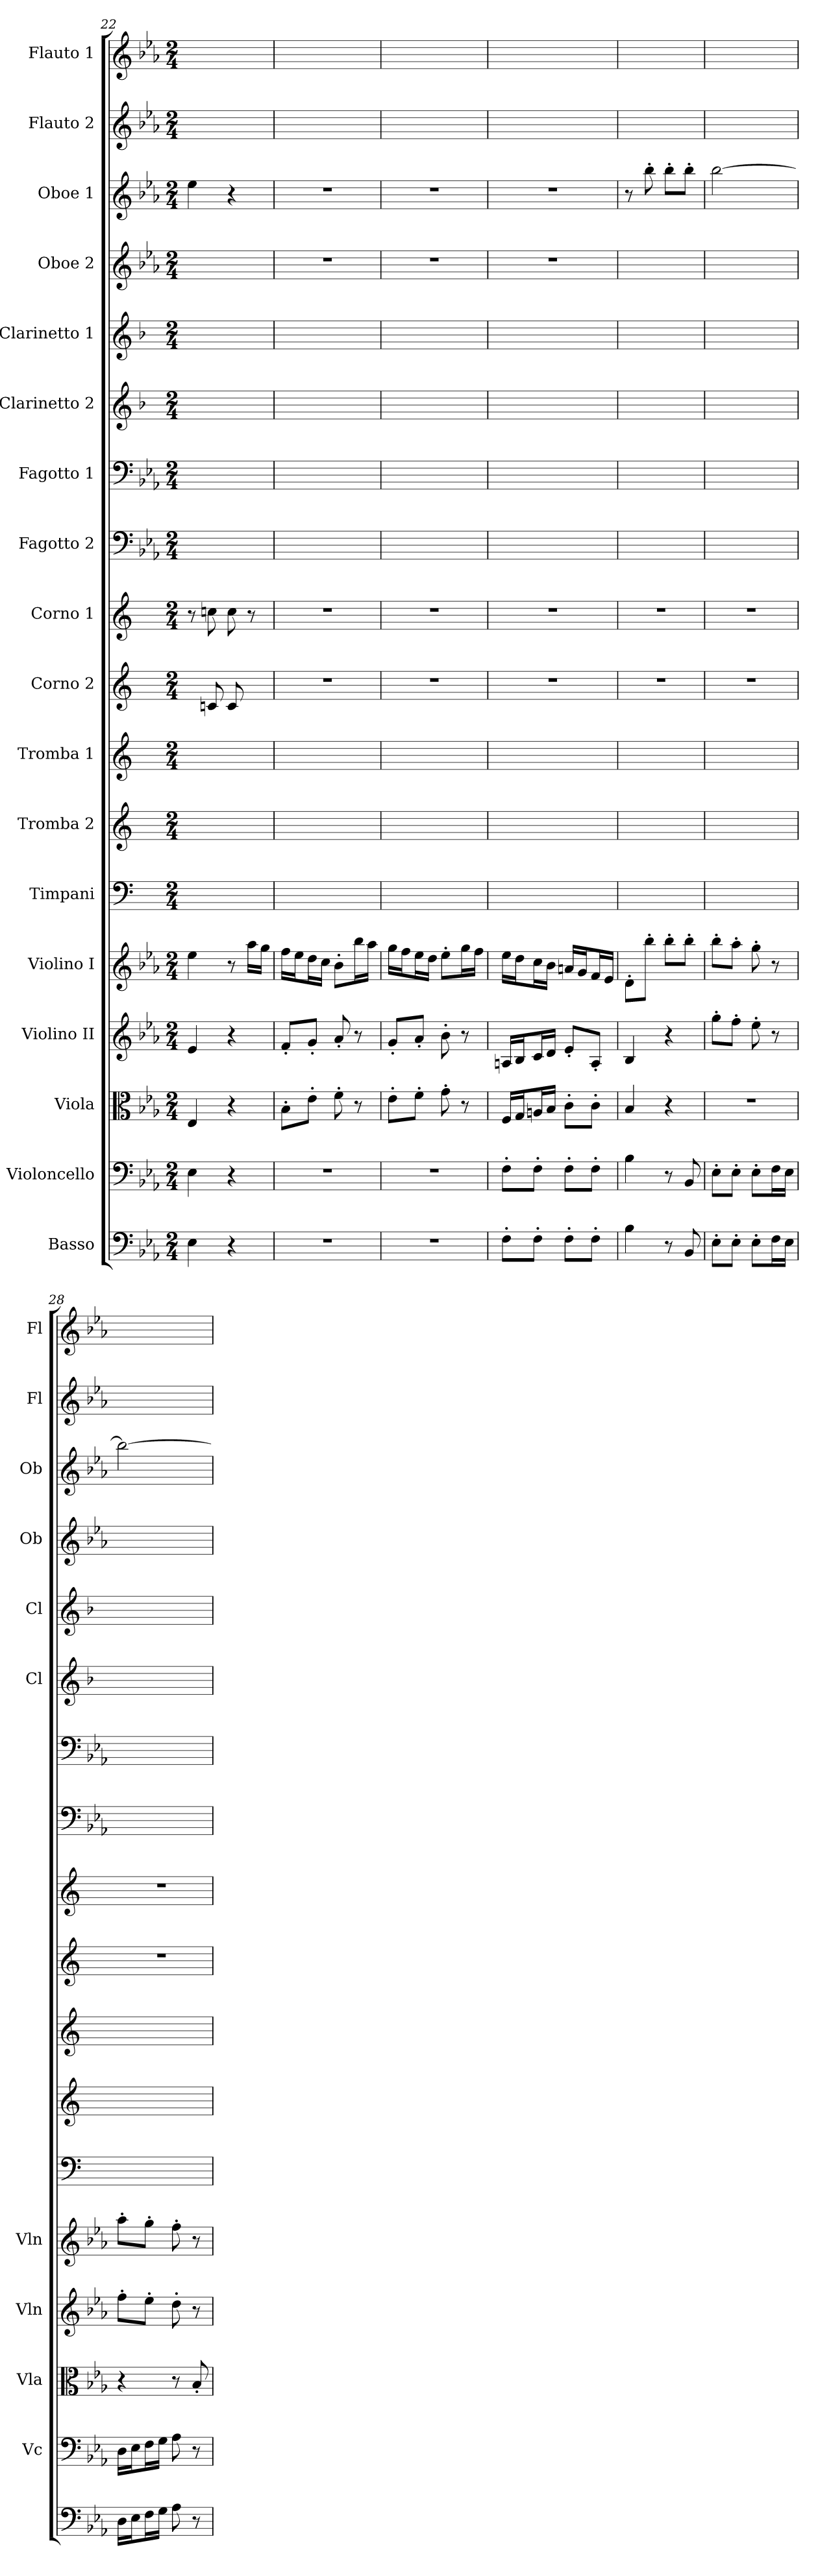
**kern	**kern	**kern	**kern	**kern	**kern	**kern	**kern	**kern	**kern	**kern	**kern	**kern	**kern	**kern	**kern	**kern	**kern
*part18	*part17	*part16	*part15	*part14	*part13	*part12	*part11	*part10	*part9	*part8	*part7	*part6	*part5	*part4	*part3	*part2	*part1
*staff18	*staff17	*staff16	*staff15	*staff14	*staff13	*staff12	*staff11	*staff10	*staff9	*staff8	*staff7	*staff6	*staff5	*staff4	*staff3	*staff2	*staff1
*I"Basso	*I"Violoncello	*I"Viola	*I"Violino II	*I"Violino I	*I"Timpani	*I"Tromba 2	*I"Tromba 1	*I"Corno 2	*I"Corno 1	*I"Fagotto 2	*I"Fagotto 1	*I"Clarinetto 2	*I"Clarinetto 1	*I"Oboe 2	*I"Oboe 1	*I"Flauto 2	*I"Flauto 1
*	*I'Vc	*I'Vla	*I'Vln	*I'Vln	*	*	*	*	*	*	*	*I'Cl	*I'Cl	*I'Ob	*I'Ob	*I'Fl	*I'Fl
*clefF4	*clefF4	*clefC3	*clefG2	*clefG2	*clefF4	*clefG2	*clefG2	*clefG2	*clefG2	*clefF4	*clefF4	*clefG2	*clefG2	*clefG2	*clefG2	*clefG2	*clefG2
*ITrd7c12	*	*	*	*	*	*ITrd-2c-3	*ITrd-2c-3	*ITrd5c9	*ITrd5c9	*	*	*ITrd1c2	*ITrd1c2	*	*	*	*
*k[b-e-a-]	*k[b-e-a-]	*k[b-e-a-]	*k[b-e-a-]	*k[b-e-a-]	*	*	*	*	*	*k[b-e-a-]	*k[b-e-a-]	*k[b-e-a-]	*k[b-e-a-]	*k[b-e-a-]	*k[b-e-a-]	*k[b-e-a-]	*k[b-e-a-]
*M2/4	*M2/4	*M2/4	*M2/4	*M2/4	*M2/4	*M2/4	*M2/4	*M2/4	*M2/4	*M2/4	*M2/4	*M2/4	*M2/4	*M2/4	*M2/4	*M2/4	*M2/4
=22	=22	=22	=22	=22	=22	=22	=22	=22	=22	=22	=22	=22	=22	=22	=22	=22	=22
4EE-	4E-	4E-	4e-	4ee-	2ryy	2ryy	2ryy	8ryy	8r	2ryy	2ryy	2ryy	2ryy	2ryy	4ee-	2ryy	2ryy
.	.	.	.	.	.	.	.	8E-X	8e-X	.	.	.	.	.	.	.	.
4r	4r	4r	4r	8r	.	.	.	8E-	8e-	.	.	.	.	.	4r	.	.
.	.	.	.	16aa-\LL	.	.	.	8ryy	8r	.	.	.	.	.	.	.	.
.	.	.	.	16gg\JJ	.	.	.	.	.	.	.	.	.	.	.	.	.
=23	=23	=23	=23	=23	=23	=23	=23	=23	=23	=23	=23	=23	=23	=23	=23	=23	=23
2r	2r	8B-'\L	8f'/L	16ff\LL	2ryy	2ryy	2ryy	2r	2r	2ryy	2ryy	2ryy	2ryy	2r	2r	2ryy	2ryy
.	.	.	.	16ee-\J	.	.	.	.	.	.	.	.	.	.	.	.	.
.	.	8e-'\J	8g'/J	16dd\L	.	.	.	.	.	.	.	.	.	.	.	.	.
.	.	.	.	16cc\JJ	.	.	.	.	.	.	.	.	.	.	.	.	.
.	.	8f'	8a-'	8b-'\L	.	.	.	.	.	.	.	.	.	.	.	.	.
.	.	8r	8r	16bb-\L	.	.	.	.	.	.	.	.	.	.	.	.	.
.	.	.	.	16aa-\JJ	.	.	.	.	.	.	.	.	.	.	.	.	.
=24	=24	=24	=24	=24	=24	=24	=24	=24	=24	=24	=24	=24	=24	=24	=24	=24	=24
2r	2r	8e-'\L	8g'/L	16gg\LL	2ryy	2ryy	2ryy	2r	2r	2ryy	2ryy	2ryy	2ryy	2r	2r	2ryy	2ryy
.	.	.	.	16ff\J	.	.	.	.	.	.	.	.	.	.	.	.	.
.	.	8f'\J	8a-'/J	16ee-\L	.	.	.	.	.	.	.	.	.	.	.	.	.
.	.	.	.	16dd\JJ	.	.	.	.	.	.	.	.	.	.	.	.	.
.	.	8g'	8b-'	8ee-'\L	.	.	.	.	.	.	.	.	.	.	.	.	.
.	.	8r	8r	16gg\L	.	.	.	.	.	.	.	.	.	.	.	.	.
.	.	.	.	16ff\JJ	.	.	.	.	.	.	.	.	.	.	.	.	.
=25	=25	=25	=25	=25	=25	=25	=25	=25	=25	=25	=25	=25	=25	=25	=25	=25	=25
8FF'\L	8F'\L	16F/LL	16An/LL	16ee-\LL	2ryy	2ryy	2ryy	2r	2r	2ryy	2ryy	2ryy	2ryy	2r	2r	2ryy	2ryy
.	.	16G/J	16B-/J	16dd\J	.	.	.	.	.	.	.	.	.	.	.	.	.
8FF'\J	8F'\J	16An/L	16c/L	16cc\L	.	.	.	.	.	.	.	.	.	.	.	.	.
.	.	16B-/JJ	16d/JJ	16b-\JJ	.	.	.	.	.	.	.	.	.	.	.	.	.
8FF'\L	8F'\L	8c'\L	8e-'/L	16an/LL	.	.	.	.	.	.	.	.	.	.	.	.	.
.	.	.	.	16g/J	.	.	.	.	.	.	.	.	.	.	.	.	.
8FF'\J	8F'\J	8c'\J	8A'/J	16f/L	.	.	.	.	.	.	.	.	.	.	.	.	.
.	.	.	.	16e-/JJ	.	.	.	.	.	.	.	.	.	.	.	.	.
=26	=26	=26	=26	=26	=26	=26	=26	=26	=26	=26	=26	=26	=26	=26	=26	=26	=26
4BB-	4B-	4B-	4B-	8d'\L	2ryy	2ryy	2ryy	2r	2r	2ryy	2ryy	2ryy	2ryy	2ryy	8r	2ryy	2ryy
.	.	.	.	8bb-'\J	.	.	.	.	.	.	.	.	.	.	8bb-'	.	.
8r	8r	4r	4r	8bb-'\L	.	.	.	.	.	.	.	.	.	.	8bb-'\L	.	.
8BBB-	8BB-	.	.	8bb-'\J	.	.	.	.	.	.	.	.	.	.	8bb-'\J	.	.
=27	=27	=27	=27	=27	=27	=27	=27	=27	=27	=27	=27	=27	=27	=27	=27	=27	=27
8EE-'\L	8E-'\L	2r	8gg'\L	8bb-'\L	2ryy	2ryy	2ryy	2r	2r	2ryy	2ryy	2ryy	2ryy	2ryy	[2bb-	2ryy	2ryy
8EE-'\J	8E-'\J	.	8ff'\J	8aa-'\J	.	.	.	.	.	.	.	.	.	.	.	.	.
8EE-'\L	8E-'\L	.	8ee-'	8gg'	.	.	.	.	.	.	.	.	.	.	.	.	.
16FF\L	16F\L	.	8r	8r	.	.	.	.	.	.	.	.	.	.	.	.	.
16EE-\JJ	16E-\JJ	.	.	.	.	.	.	.	.	.	.	.	.	.	.	.	.
=28	=28	=28	=28	=28	=28	=28	=28	=28	=28	=28	=28	=28	=28	=28	=28	=28	=28
16DD\LL	16D\LL	4r	8ff'\L	8aa-'\L	2ryy	2ryy	2ryy	2r	2r	2ryy	2ryy	2ryy	2ryy	2ryy	2bb-_	2ryy	2ryy
16EE-\J	16E-\J	.	.	.	.	.	.	.	.	.	.	.	.	.	.	.	.
16FF\L	16F\L	.	8ee-'\J	8gg'\J	.	.	.	.	.	.	.	.	.	.	.	.	.
16GG\JJ	16G\JJ	.	.	.	.	.	.	.	.	.	.	.	.	.	.	.	.
8AA-	8A-	8r	8dd'	8ff'	.	.	.	.	.	.	.	.	.	.	.	.	.
8r	8r	8B-'	8r	8r	.	.	.	.	.	.	.	.	.	.	.	.	.
=	=	=	=	=	=	=	=	=	=	=	=	=	=	=	=	=	=
*-	*-	*-	*-	*-	*-	*-	*-	*-	*-	*-	*-	*-	*-	*-	*-	*-	*-
